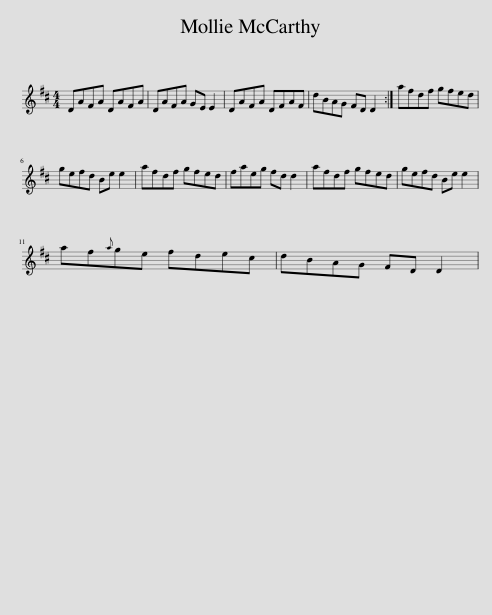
X:1
L:1/8
M:4/4
I:linebreak $
K:D
V:1 treble
V:1
 DAFA DAFA | DAFA GE E2 | DAFA DFAF | dBAG FD D2 :| afdf gfed |$ %5
 gefd Be e2 | afdf gfed | faeg fd d2 | afdf gfed | gefd Be e2 |$ %10
 af{a}ge fdec | dBAG FD D2 | %12
